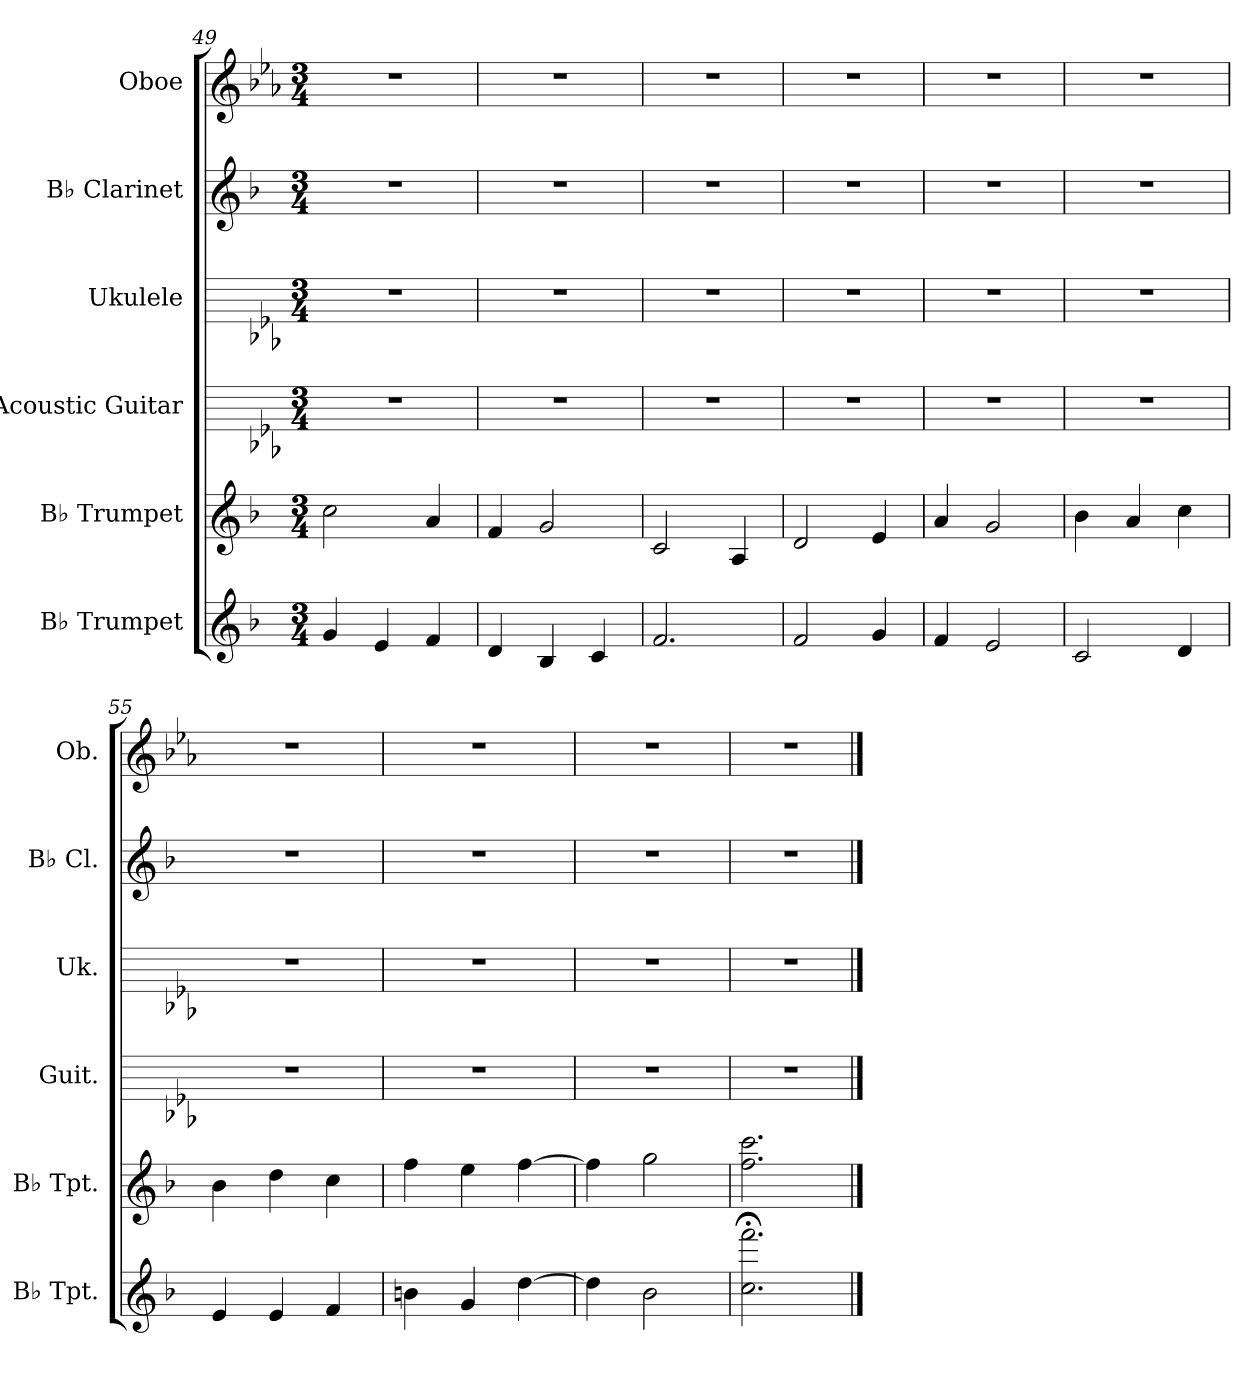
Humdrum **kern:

**kern	**kern	**kern	**kern	**kern	**kern
*part6	*part5	*part4	*part3	*part2	*part1
*staff6	*staff5	*staff4	*staff3	*staff2	*staff1
*I"B♭ Trumpet	*I"B♭ Trumpet	*I"Acoustic Guitar	*I"Ukulele	*I"B♭ Clarinet	*I"Oboe
*I'B♭ Tpt.	*I'B♭ Tpt.	*I'Guit.	*I'Uk.	*I'B♭ Cl.	*I'Ob.
*clefG2	*clefG2	*	*	*clefG2	*clefG2
*ITrd1c2	*ITrd1c2	*	*	*ITrd1c2	*
*k[b-e-a-]	*k[b-e-a-]	*k[b-e-a-]	*k[b-e-a-]	*k[b-e-a-]	*k[b-e-a-]
*M3/4	*M3/4	*M3/4	*M3/4	*M3/4	*M3/4
=49	=49	=49	=49	=49	=49
4f/	2b-\	2.r	2.r	2.r	2.r
4d/	.	.	.	.	.
4e-/	4g/	.	.	.	.
=50	=50	=50	=50	=50	=50
4c/	4e-/	2.r	2.r	2.r	2.r
4A-/	2f/	.	.	.	.
4B-/	.	.	.	.	.
=51	=51	=51	=51	=51	=51
2.e-/	2B-/	2.r	2.r	2.r	2.r
.	4G/	.	.	.	.
=52	=52	=52	=52	=52	=52
2e-/	2c/	2.r	2.r	2.r	2.r
4f/	4d/	.	.	.	.
=53	=53	=53	=53	=53	=53
4e-/	4g/	2.r	2.r	2.r	2.r
2d/	2f/	.	.	.	.
=54	=54	=54	=54	=54	=54
2B-/	4a-\	2.r	2.r	2.r	2.r
.	4g/	.	.	.	.
4c/	4b-\	.	.	.	.
=55	=55	=55	=55	=55	=55
4d/	4a-\	2.r	2.r	2.r	2.r
4d/	4cc\	.	.	.	.
4e-/	4b-\	.	.	.	.
!!LO:LB:g=z
=56	=56	=56	=56	=56	=56
4an\	4ee-\	2.r	2.r	2.r	2.r
4f/	4dd\	.	.	.	.
[4cc\	[4ee-\	.	.	.	.
=57	=57	=57	=57	=57	=57
4cc\]	4ee-\]	2.r	2.r	2.r	2.r
2a-\	2ff\	.	.	.	.
=58	=58	=58	=58	=58	=58
2.b-\;< 2.eee-\;<	2.ee-\ 2.bb-\	2.r	2.r	2.r	2.r
==	==	==	==	==	==
*-	*-	*-	*-	*-	*-
